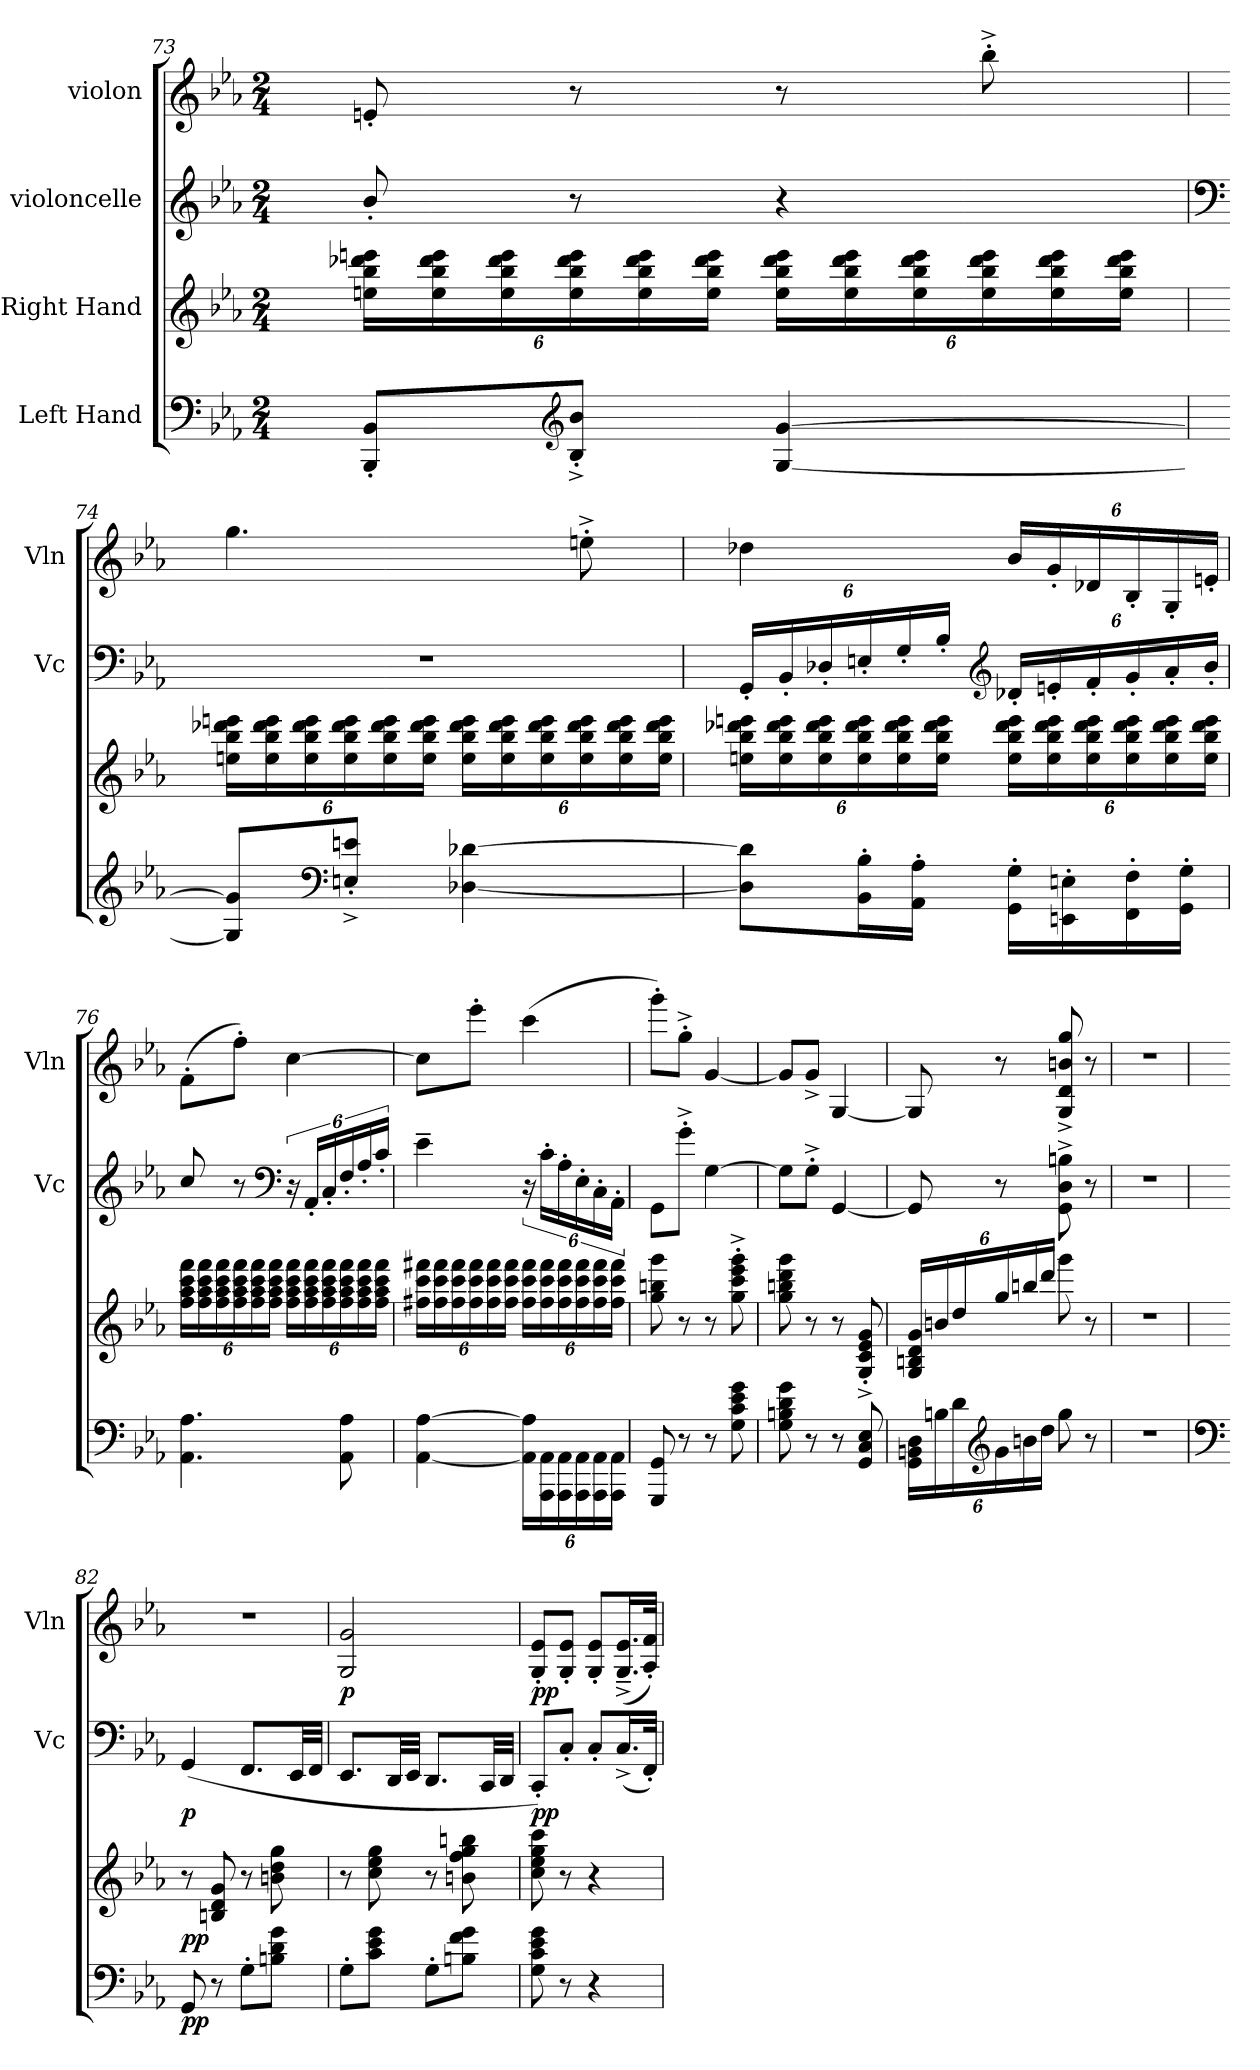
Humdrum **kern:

**kern	**dynam	**kern	**dynam	**kern	**dynam	**kern	**dynam
*part4	*part4	*part3	*part3	*part2	*part2	*part1	*part1
*staff4	*staff4	*staff3	*staff3	*staff2	*staff2	*staff1	*staff1
*I"Left Hand	*	*I"Right Hand	*	*I"violoncelle	*	*I"violon	*
*	*	*	*	*I'Vc	*	*I'Vln	*
!!LO:PB:g=z
*clefF4	*	*clefG2	*	*clefG2	*	*clefG2	*
*k[b-e-a-]	*	*k[b-e-a-]	*	*k[b-e-a-]	*	*k[b-e-a-]	*
*M2/4	*	*M2/4	*	*M2/4	*	*M2/4	*
*	*	*Xbrackettup	*	*	*	*	*
=73	=73	=73	=73	=73	=73	=73	=73
8BBB-/' 8BB-/'L	.	24een\ 24bb-\ 24ddd-X\ 24eeen\LL	.	8b-'/	.	8en'/	.
.	.	24ee\ 24bb-\ 24ddd-\ 24eee\	.	.	.	.	.
.	.	24ee\ 24bb-\ 24ddd-\ 24eee\	.	.	.	.	.
*clefG2	*	*	*	*	*	*	*
8B-/'^ 8b-/'^J	.	24ee\ 24bb-\ 24ddd-\ 24eee\	.	8r	.	8r	.
.	.	24ee\ 24bb-\ 24ddd-\ 24eee\	.	.	.	.	.
.	.	24ee\ 24bb-\ 24ddd-\ 24eee\JJ	.	.	.	.	.
[4G/ [4g/	.	24ee\ 24bb-\ 24ddd-\ 24eee\LL	.	4r	.	8r	.
.	.	24ee\ 24bb-\ 24ddd-\ 24eee\	.	.	.	.	.
.	.	24ee\ 24bb-\ 24ddd-\ 24eee\	.	.	.	.	.
.	.	24ee\ 24bb-\ 24ddd-\ 24eee\	.	.	.	8bb-'^\	.
.	.	24ee\ 24bb-\ 24ddd-\ 24eee\	.	.	.	.	.
.	.	24ee\ 24bb-\ 24ddd-\ 24eee\JJ	.	.	.	.	.
=74	=74	=74	=74	=74	=74	=74	=74
*	*	*	*	*clefF4	*	*	*
8G/] 8g/]L	.	24een\ 24bb-\ 24ddd-X\ 24eeen\LL	.	2r	.	4.gg\	.
.	.	24ee\ 24bb-\ 24ddd-\ 24eee\	.	.	.	.	.
.	.	24ee\ 24bb-\ 24ddd-\ 24eee\	.	.	.	.	.
*clefF4	*	*	*	*	*	*	*
8En/'^ 8en/'^J	.	24ee\ 24bb-\ 24ddd-\ 24eee\	.	.	.	.	.
.	.	24ee\ 24bb-\ 24ddd-\ 24eee\	.	.	.	.	.
.	.	24ee\ 24bb-\ 24ddd-\ 24eee\JJ	.	.	.	.	.
[4D-X\ [4d-X\	.	24ee\ 24bb-\ 24ddd-\ 24eee\LL	.	.	.	.	.
.	.	24ee\ 24bb-\ 24ddd-\ 24eee\	.	.	.	.	.
.	.	24ee\ 24bb-\ 24ddd-\ 24eee\	.	.	.	.	.
.	.	24ee\ 24bb-\ 24ddd-\ 24eee\	.	.	.	8een'^\	.
.	.	24ee\ 24bb-\ 24ddd-\ 24eee\	.	.	.	.	.
.	.	24ee\ 24bb-\ 24ddd-\ 24eee\JJ	.	.	.	.	.
!!LO:LB:g=z
=75	=75	=75	=75	=75	=75	=75	=75
*	*	*	*	*Xbrackettup	*	*	*
8D-\] 8d-\]L	.	24een\ 24bb-\ 24ddd-X\ 24eeen\LL	.	24GG'/LL	.	4dd-X\	.
.	.	24ee\ 24bb-\ 24ddd-\ 24eee\	.	24BB-'/	.	.	.
.	.	24ee\ 24bb-\ 24ddd-\ 24eee\	.	24D-X'/	.	.	.
16BB-\' 16B-\'L	.	24ee\ 24bb-\ 24ddd-\ 24eee\	.	24En'/	.	.	.
.	.	24ee\ 24bb-\ 24ddd-\ 24eee\	.	24G'/	.	.	.
16AA-\' 16A-\'JJ	.	.	.	.	.	.	.
.	.	24ee\ 24bb-\ 24ddd-\ 24eee\JJ	.	24B-'/JJ	.	.	.
*	*	*	*	*clefG2	*	*	*
*	*	*	*	*	*	*Xbrackettup	*
16GG\' 16G\'LL	.	24ee\ 24bb-\ 24ddd-\ 24eee\LL	.	24d-X'/LL	.	24b-/LL	.
.	.	24ee\ 24bb-\ 24ddd-\ 24eee\	.	24en'/	.	24g'/	.
16EEn\' 16En\'	.	.	.	.	.	.	.
.	.	24ee\ 24bb-\ 24ddd-\ 24eee\	.	24f'/	.	24d-X/	.
16FF\' 16F\'	.	24ee\ 24bb-\ 24ddd-\ 24eee\	.	24g'/	.	24B-'/	.
.	.	24ee\ 24bb-\ 24ddd-\ 24eee\	.	24a-'/	.	24G'/	.
16GG\' 16G\'JJ	.	.	.	.	.	.	.
.	.	24ee\ 24bb-\ 24ddd-\ 24eee\JJ	.	24b-'/JJ	.	24en'/JJ	.
=76	=76	=76	=76	=76	=76	=76	=76
4.AA-\ 4.A-\	.	24ff\ 24aa-\ 24ccc\ 24fff\LL	.	8cc/	.	(>8f'\L	.
.	.	24ff\ 24aa-\ 24ccc\ 24fff\	.	.	.	.	.
.	.	24ff\ 24aa-\ 24ccc\ 24fff\	.	.	.	.	.
.	.	24ff\ 24aa-\ 24ccc\ 24fff\	.	8r	.	8ff'\J)	.
.	.	24ff\ 24aa-\ 24ccc\ 24fff\	.	.	.	.	.
.	.	24ff\ 24aa-\ 24ccc\ 24fff\JJ	.	.	.	.	.
*	*	*	*	*clefF4	*	*	*
*	*	*	*	*brackettup	*	*	*
.	.	24ff\ 24aa-\ 24ccc\ 24fff\LL	.	24r	.	[4cc\	.
.	.	24ff\ 24aa-\ 24ccc\ 24fff\	.	24AA-'/LL	.	.	.
.	.	24ff\ 24aa-\ 24ccc\ 24fff\	.	24C'/	.	.	.
*	*	*	*	*Xbrackettup	*	*	*
8AA-\ 8A-\	.	24ff\ 24aa-\ 24ccc\ 24fff\	.	24F'/	.	.	.
.	.	24ff\ 24aa-\ 24ccc\ 24fff\	.	24A-'/	.	.	.
.	.	24ff\ 24aa-\ 24ccc\ 24fff\JJ	.	24c'/JJ	.	.	.
!!LO:LB:g=z
=77	=77	=77	=77	=77	=77	=77	=77
[4AA-\ [4A-\	.	24ff#X\ 24ccc\ 24fff#X\LL	.	4e-~\	.	8cc\L]	.
.	.	24ff#\ 24ccc\ 24fff#\	.	.	.	.	.
.	.	24ff#\ 24ccc\ 24fff#\	.	.	.	.	.
.	.	24ff#\ 24ccc\ 24fff#\	.	.	.	8eee-'\J	.
.	.	24ff#\ 24ccc\ 24fff#\	.	.	.	.	.
.	.	24ff#\ 24ccc\ 24fff#\JJ	.	.	.	.	.
*Xbrackettup	*	*	*	*brackettup	*	*	*
24AA-\] 24A-\]LL	.	24ff#\ 24ccc\ 24fff#\LL	.	24r	.	(>4ccc\	.
24AAA-\ 24AA-\	.	24ff#\ 24ccc\ 24fff#\	.	24c'\LL	.	.	.
24AAA-\ 24AA-\	.	24ff#\ 24ccc\ 24fff#\	.	24A-'\	.	.	.
*	*	*	*	*Xbrackettup	*	*	*
24AAA-\ 24AA-\	.	24ff#\ 24ccc\ 24fff#\	.	24E-'\	.	.	.
24AAA-\ 24AA-\	.	24ff#\ 24ccc\ 24fff#\	.	24C'\	.	.	.
24AAA-\ 24AA-\JJ	.	24ff#\ 24ccc\ 24fff#\JJ	.	24AA-'\JJ	.	.	.
=78	=78	=78	=78	=78	=78	=78	=78
8GGG/ 8GG/	.	8gg\ 8bbn\ 8ggg\	.	8GG\L	.	8ggg'\L)	.
8r	.	8r	.	8g'^\J	.	8gg'^\J	.
8r	.	8r	.	[4G\	.	[4g/	.
8G\ 8c\ 8e-\ 8g\	.	8gg\'^ 8ccc\'^ 8eee-\'^ 8ggg\'^	.	.	.	.	.
=79	=79	=79	=79	=79	=79	=79	=79
8G\ 8Bn\ 8d\ 8g\	.	8gg\ 8bbn\ 8ddd\ 8ggg\	.	8G\L]	.	8g/L]	.
8r	.	8r	.	8G'^\J	.	8g^/J	.
8r	.	8r	.	[4GG/	.	[4G/	.
8GG/ 8C/ 8E-/	.	8G/'^ 8c/'^ 8e-/'^ 8g/'^	.	.	.	.	.
=80	=80	=80	=80	=80	=80	=80	=80
24GG\ 24BBn\ 24D\LL	.	24G/ 24Bn/ 24d/ 24g/LL	.	8GG/]	.	8G/]	.
24Bn\	.	24bn/	.	.	.	.	.
24d\	.	24dd/	.	.	.	.	.
*clefG2	*	*	*	*	*	*	*
24g\	.	24gg/	.	8r	.	8r	.
24bn\	.	24bbn/	.	.	.	.	.
24dd\JJ	.	24ddd/JJ	.	.	.	.	.
8gg\	.	8ggg\	.	8GG\^ 8D\^ 8Bn\^	.	8G/^ 8d/^ 8bn/^ 8gg/^	.
8r	.	8r	.	8r	.	8r	.
=81	=81	=81	=81	=81	=81	=81	=81
2r	.	2r	.	2r	.	2r	.
!!LO:PB:g=z
=82	=82	=82	=82	=82	=82	=82	=82
*clefF4	*	*	*	*	*	*	*
!	!LO:DY:b	!	!LO:DY:b	!	!LO:DY:b	!	!
8GG/	pp	8r	pp	(>4GG/	p	2r	.
8r	.	8Bn/ 8d/ 8g/	.	.	.	.	.
8G'\L	.	8r	.	8.FF/L	.	.	.
8Bn\ 8d\ 8g\J	.	8bn\ 8dd\ 8gg\	.	.	.	.	.
.	.	.	.	32EE-/LL	.	.	.
.	.	.	.	32FF/JJJ	.	.	.
=83	=83	=83	=83	=83	=83	=83	=83
!	!	!	!	!	!	!	!LO:DY:b
8G'\L	.	8r	.	8.EE-/L	.	2G/ 2g/	p
8c\ 8e-\ 8g\J	.	8cc\ 8ee-\ 8gg\	.	.	.	.	.
.	.	.	.	32DD/LL	.	.	.
.	.	.	.	32EE-/JJJ	.	.	.
8G'\L	.	8r	.	8.DD/L	.	.	.
8Bn\ 8f\ 8g\J	.	8bn\ 8ff\ 8gg\ 8bbn\	.	.	.	.	.
.	.	.	.	32CC/LL	.	.	.
.	.	.	.	32DD/JJJ	.	.	.
=84	=84	=84	=84	=84	=84	=84	=84
!	!	!	!	!	!LO:DY:b	!	!LO:DY:b
8G\ 8c\ 8e-\ 8g\	.	8cc\ 8ee-\ 8gg\ 8ccc\	.	8CC'/L)	pp	8G/' 8e-/'L	pp
8r	.	8r	.	8C'/J	.	8G/' 8e-/'J	.
4r	.	4r	.	8C'/L	.	8G/' 8e-/'L	.
.	.	.	.	(<16.C^/L	.	(<16.G/~^ 16.e-/~^L	.
.	.	.	.	32FF'/JJk)	.	32A-/' 32f/'JJk)	.
=	=	=	=	=	=	=	=
*-	*-	*-	*-	*-	*-	*-	*-
